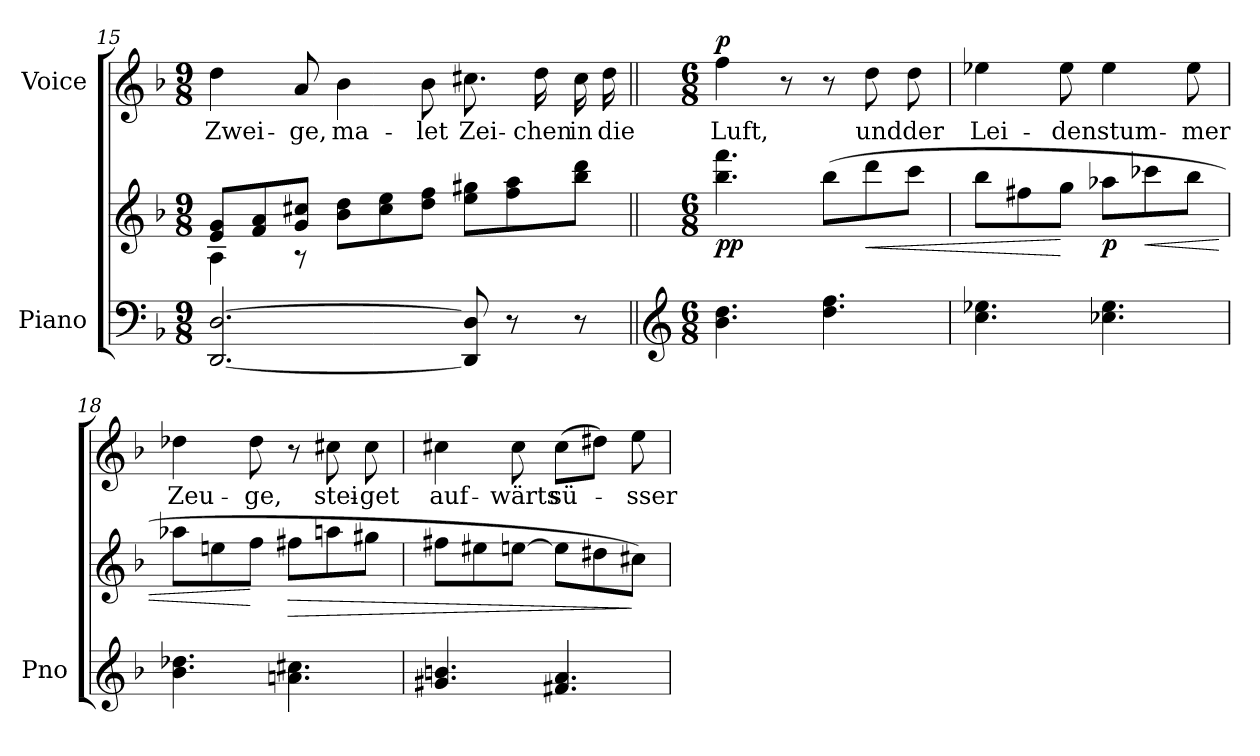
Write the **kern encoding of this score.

**kern	**kern	**dynam	**kern	**text	**dynam
*part2	*part2	*part2	*part1	*part1	*part1
*staff3	*staff2	*staff2/3	*staff1	*staff1	*staff1
*I"Piano	*	*	*I"Voice	*	*
*I'Pno	*	*	*	*	*
*clefF4	*clefG2	*	*clefG2	*	*
*k[b-]	*k[b-]	*	*k[b-]	*	*
*M9/8	*M9/8	*	*M9/8	*	*
=15	=15	=15	=15	=15	=15
*	*^	*	*	*	*
!	!	!	!	!	!LO:LY:b	!
[2.DD/ [2.D/	8e/ 8g/L	4A\	.	4dd\	Zwei-	.
.	8f/ 8a/	.	.	.	.	.
!	!	!	!	!	!LO:LY:b	!
.	8g/ 8cc#X/J	8r	.	8a/	-ge,	.
!	!	!	!LO:DY:b	!	!LO:LY:b	!
!	!	!	!LO:DY:n=1:b	!	!	!
.	8b-\ 8dd\L	2.ryy	other-dynamics p	4b-\	ma-	.
.	8cc#\ 8ee\	.	.	.	.	.
!	!	!	!	!	!LO:LY:b	!
.	8dd\ 8ff\J	.	.	8b-\	-let	.
!	!	!	!	!	!LO:LY:b	!
8DD/] 8D/]	8ee\ 8gg#X\L	.	.	8.cc#X\	Zei-	.
8r	8ff\ 8aa\	.	.	.	.	.
!	!	!	!	!	!LO:LY:b	!
.	.	.	.	16dd\	-chen	.
!	!	!	!	!	!LO:LY:b	!
8r	8bb-\ 8ddd\J	.	.	16cc#\	in	.
!	!	!	!	!	!LO:LY:b	!
.	.	.	.	16dd\	die	.
*	*v	*v	*	*	*	*
!!LO:LB:g=z
=16||	=16||	=16||	=16||	=16||	=16||
*clefG2	*	*	*	*	*
*M6/8	*M6/8	*	*M6/8	*	*
!	!	!LO:DY:b	!	!LO:LY:b	!LO:DY:a
4.b-\ 4.dd\	4.bb-\ 4.fff\	pp	4ff\	Luft,	p
.	.	.	8r	.	.
!	!	!LO:DY:b	!	!	!
!	!	!LO:DY:n=1:b	!	!	!
4.dd\ 4.ff\	(8bb-\L	p other-dynamics	8r	.	.
!	!	!LO:HP:b	!	!LO:LY:b	!
.	8ddd\	<	8dd\	und	.
!	!	!	!	!LO:LY:b	!
.	8ccc\J	.	8dd\	der	.
=17	=17	=17	=17	=17	=17
!	!	!	!	!LO:LY:b	!
4.cc\ 4.ee-X\	8bb-\L	.	4ee-X\	Lei-	.
.	8ff#X\	.	.	.	.
!	!	!	!	!LO:LY:b	!
.	8gg\J	[	8ee-\	-den	.
!	!	!LO:DY:b	!	!LO:LY:b	!
4.cc-X\ 4.ee-\	8aa-X\L	p	4ee-\	stum-	.
!	!	!LO:HP:b	!	!	!
.	8ccc-X\	<	.	.	.
!	!	!	!	!LO:LY:b	!
.	8bb-\J	.	8ee-\	-mer	.
=18	=18	=18	=18	=18	=18
!	!	!	!	!LO:LY:b	!
4.b-\ 4.dd-X\	8aa-X\L	.	4dd-X\	Zeu-	.
.	8een\	.	.	.	.
!	!	!	!	!LO:LY:b	!
.	8ff\J	[	8dd-\	-ge,	.
!	!	!LO:HP:b	!	!	!
4.an\ 4.cc#X\	8ff#X\L	>	8r	.	.
!	!	!	!	!LO:LY:b	!
.	8aan\	.	8cc#X\	stei-	.
!	!	!	!	!LO:LY:b	!
.	8gg#X\J	.	8cc#\	-get	.
=19	=19	=19	=19	=19	=19
!	!	!	!	!LO:LY:b	!
4.g#X/ 4.bn/	8ff#X\L	.	4cc#X\	auf-	.
.	8ee#X\	.	.	.	.
!	!	!	!	!LO:LY:b	!
.	[8een\J	.	8cc#\	-wärts	.
!	!	!	!	!LO:LY:b	!
4.f#X/ 4.a/	8ee\L]	.	(8cc#\L	sü-	.
.	8dd#X\	.	8dd#X\J)	.	.
!	!	!	!	!LO:LY:b	!
.	8cc#X\J)	]	8ee\	-sser	.
=	=	=	=	=	=
*-	*-	*-	*-	*-	*-
